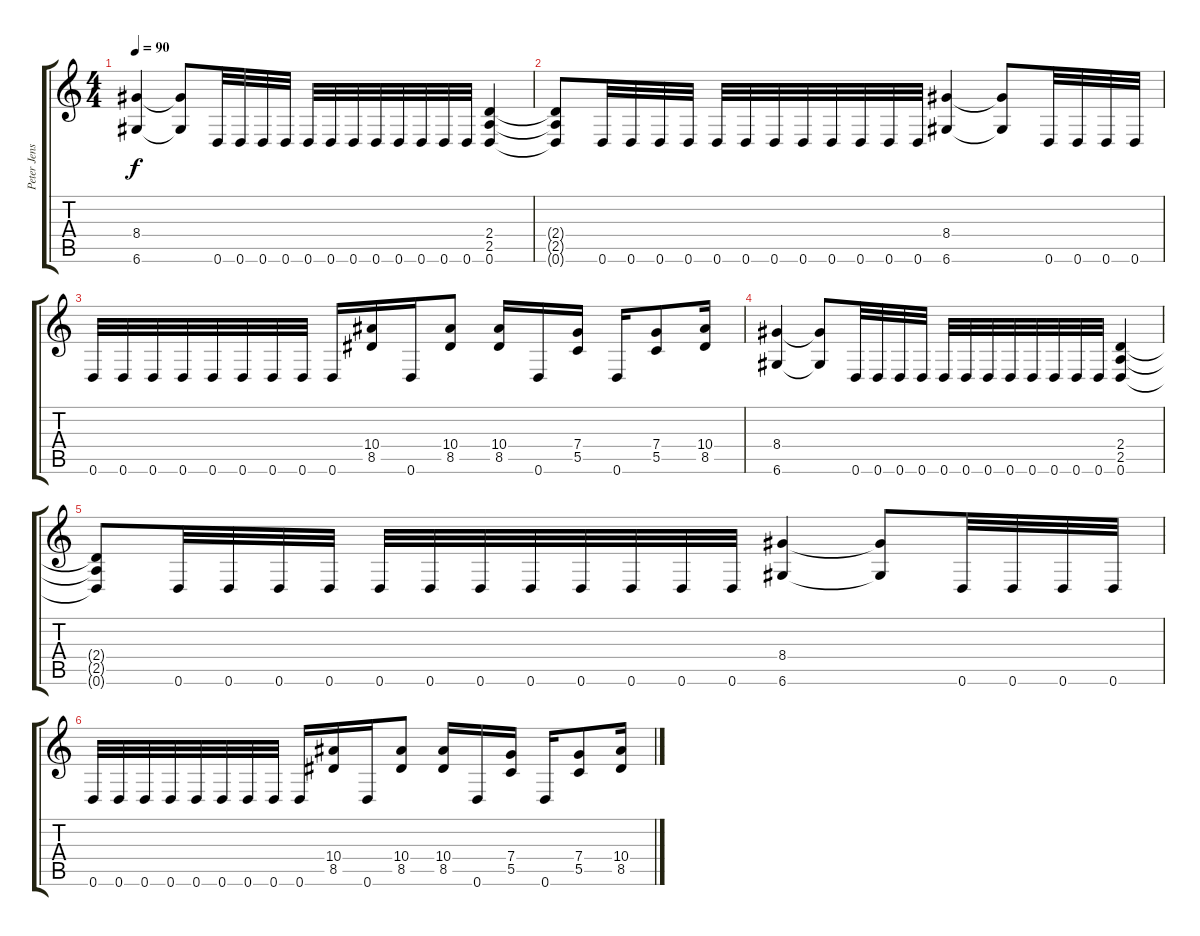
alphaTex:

\track ("Peter Jensen" "Peter Jens") {instrument distortionguitar}
\staff {score tabs}
\tuning (D4 A3 F3 C3 G2 D2) {hide}
\ts (4 4)
\tempo 90
\clef g2
\ks c
(8.4 6.6).4{dy f} (8.4{t} 6.6{t}).8 0.6.32 0.6.32 0.6.32 0.6.32 0.6.32 0.6.32 0.6.32 0.6.32 0.6.32 0.6.32 0.6.32 0.6.32 (2.4 2.5 0.6).4 |
(2.4{t} 2.5{t} 0.6{t}).8 0.6.32 0.6.32 0.6.32 0.6.32 0.6.32 0.6.32 0.6.32 0.6.32 0.6.32 0.6.32 0.6.32 0.6.32 (8.4 6.6).4 (8.4{t} 6.6{t}).8 0.6.32 0.6.32 0.6.32 0.6.32 |
0.6.32 0.6.32 0.6.32 0.6.32 0.6.32 0.6.32 0.6.32 0.6.32 0.6.16 (10.4 8.5).16 0.6.16 (10.4 8.5).8 (10.4 8.5).16 0.6.16 (7.4 5.5).16 0.6.16 (7.4 5.5).8 (10.4 8.5).16 |
(8.4 6.6).4 (8.4{t} 6.6{t}).8 0.6.32 0.6.32 0.6.32 0.6.32 0.6.32 0.6.32 0.6.32 0.6.32 0.6.32 0.6.32 0.6.32 0.6.32 (2.4 2.5 0.6).4 |
(2.4{t} 2.5{t} 0.6{t}).8 0.6.32 0.6.32 0.6.32 0.6.32 0.6.32 0.6.32 0.6.32 0.6.32 0.6.32 0.6.32 0.6.32 0.6.32 (8.4 6.6).4 (8.4{t} 6.6{t}).8 0.6.32 0.6.32 0.6.32 0.6.32 |
0.6.32 0.6.32 0.6.32 0.6.32 0.6.32 0.6.32 0.6.32 0.6.32 0.6.16 (10.4 8.5).16 0.6.16 (10.4 8.5).8 (10.4 8.5).16 0.6.16 (7.4 5.5).16 0.6.16 (7.4 5.5).8 (10.4 8.5).16
